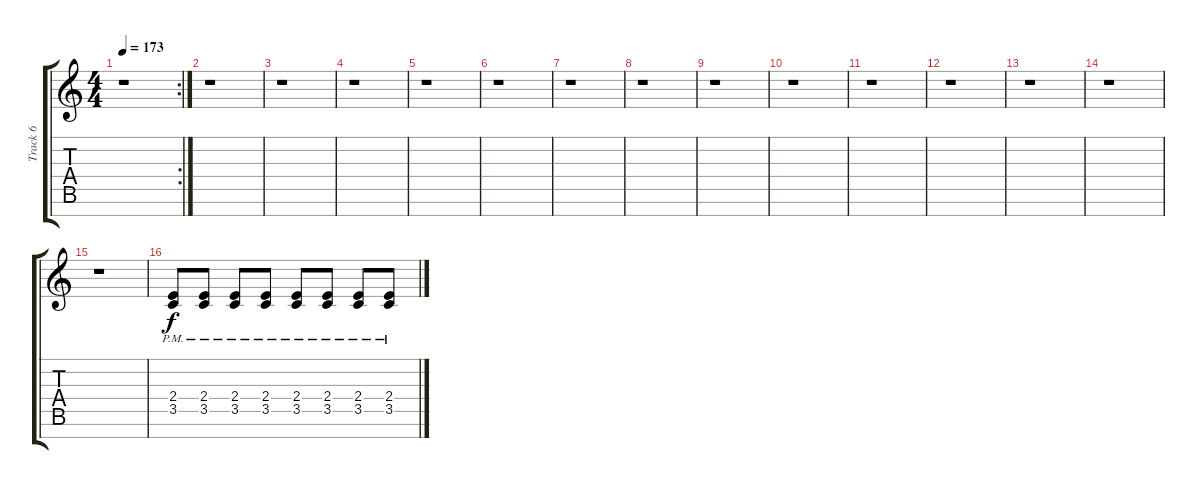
\track ("Track 6" "Track 6") {instrument distortionguitar}
\staff {score tabs}
\tuning (E4 B3 G3 D3 A2 E2 B1) {hide}
\rc 2
\ts (4 4)
\tempo 173
\clef g2
\ks c
r.1{dy f} |
r.1 |
r.1 |
r.1 |
r.1 |
r.1 |
r.1 |
r.1 |
r.1 |
r.1 |
r.1 |
r.1 |
r.1 |
r.1 |
r.1 |
(2.4{pm} 3.5{pm}).8 (2.4{pm} 3.5{pm}).8 (2.4{pm} 3.5{pm}).8 (2.4{pm} 3.5{pm}).8 (2.4{pm} 3.5{pm}).8 (2.4{pm} 3.5{pm}).8 (2.4{pm} 3.5{pm}).8 (2.4{pm} 3.5{pm}).8
